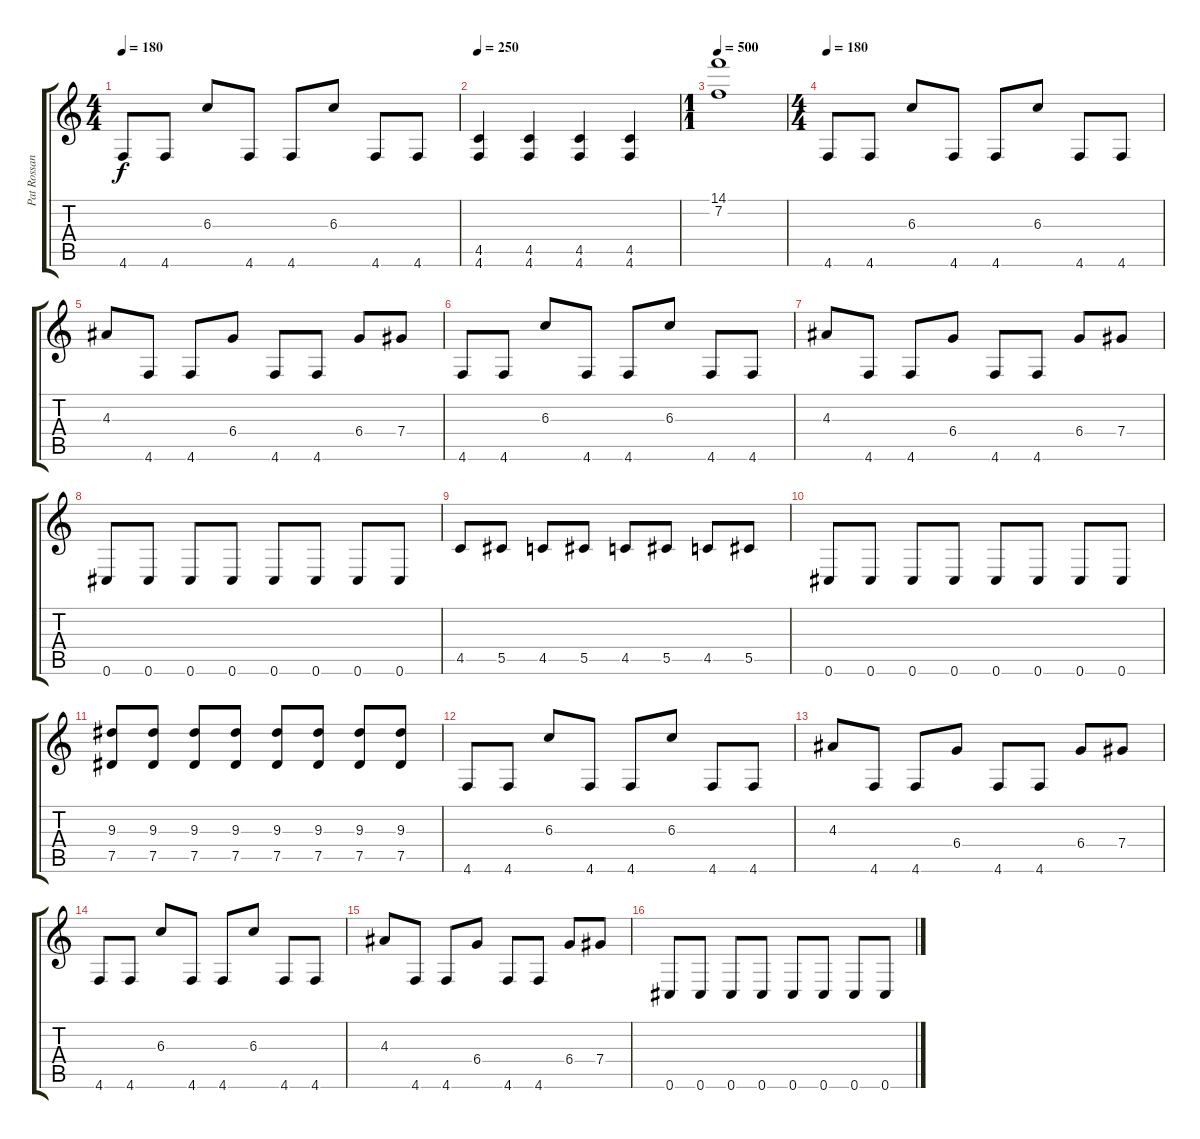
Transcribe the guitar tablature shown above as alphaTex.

\track ("Pat Rossano" "Pat Rossan") {instrument distortionguitar}
\staff {score tabs}
\tuning (Eb4 Bb3 Gb3 Db3 Ab2 Db2) {hide}
\ts (4 4)
\tempo 180
\clef g2
\ks c
4.6.8{dy f instrument distortionguitar} 4.6.8 6.3.8 4.6.8 4.6.8 6.3.8 4.6.8 4.6.8 |
\tempo 250
(4.5 4.6).4 (4.5 4.6).4 (4.5 4.6).4 (4.5 4.6).4 |
\ts (1 1)
\tempo 500
(14.1 7.2).1 |
\ts (4 4)
\tempo 180
4.6.8 4.6.8 6.3.8 4.6.8 4.6.8 6.3.8 4.6.8 4.6.8 |
4.3.8 4.6.8 4.6.8 6.4.8 4.6.8 4.6.8 6.4.8 7.4.8 |
4.6.8 4.6.8 6.3.8 4.6.8 4.6.8 6.3.8 4.6.8 4.6.8 |
4.3.8 4.6.8 4.6.8 6.4.8 4.6.8 4.6.8 6.4.8 7.4.8 |
0.6.8 0.6.8 0.6.8 0.6.8 0.6.8 0.6.8 0.6.8 0.6.8 |
4.5.8 5.5.8 4.5.8 5.5.8 4.5.8 5.5.8 4.5.8 5.5.8 |
0.6.8 0.6.8 0.6.8 0.6.8 0.6.8 0.6.8 0.6.8 0.6.8 |
(9.3 7.5).8 (9.3 7.5).8 (9.3 7.5).8 (9.3 7.5).8 (9.3 7.5).8 (9.3 7.5).8 (9.3 7.5).8 (9.3 7.5).8 |
4.6.8 4.6.8 6.3.8 4.6.8 4.6.8 6.3.8 4.6.8 4.6.8 |
4.3.8 4.6.8 4.6.8 6.4.8 4.6.8 4.6.8 6.4.8 7.4.8 |
4.6.8 4.6.8 6.3.8 4.6.8 4.6.8 6.3.8 4.6.8 4.6.8 |
4.3.8 4.6.8 4.6.8 6.4.8 4.6.8 4.6.8 6.4.8 7.4.8 |
0.6.8 0.6.8 0.6.8 0.6.8 0.6.8 0.6.8 0.6.8 0.6.8
